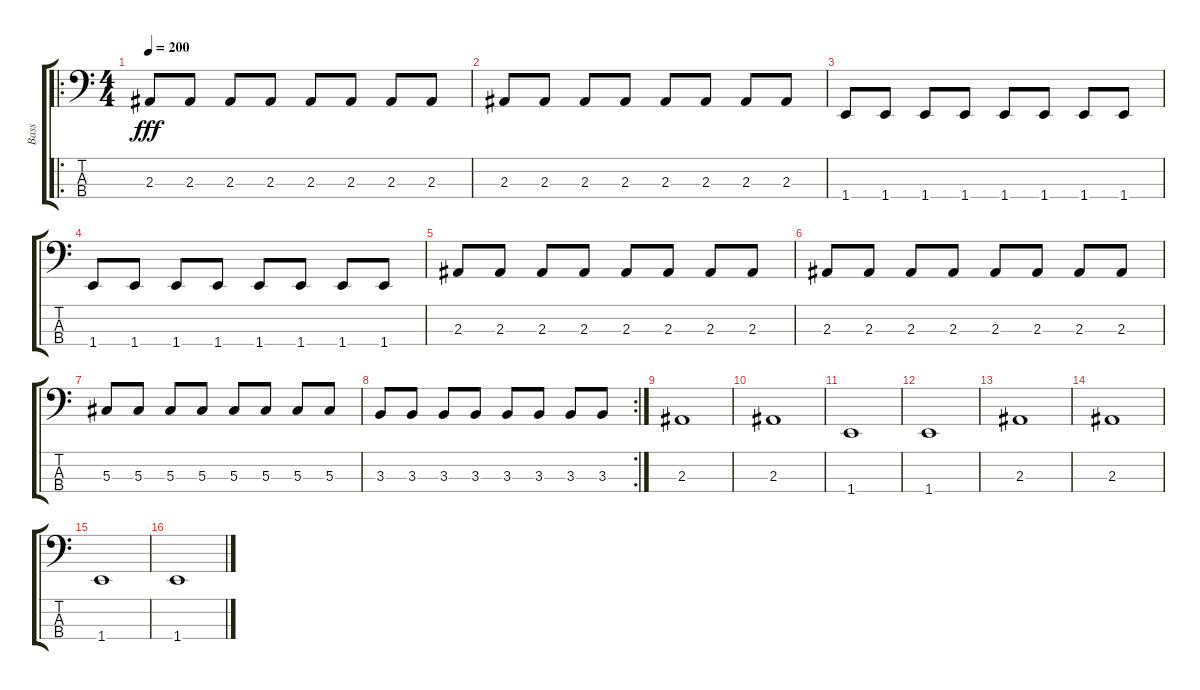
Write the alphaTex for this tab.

\track ("Bass" "Bass") {instrument electricbassfinger}
\staff {score tabs}
\tuning (Gb2 Db2 Ab1 Eb1) {hide}
\ro
\ts (4 4)
\tempo 200
\clef f4
\ks c
2.3.8{dy fff} 2.3.8 2.3.8 2.3.8 2.3.8 2.3.8 2.3.8 2.3.8 |
2.3.8 2.3.8 2.3.8 2.3.8 2.3.8 2.3.8 2.3.8 2.3.8 |
1.4.8 1.4.8 1.4.8 1.4.8 1.4.8 1.4.8 1.4.8 1.4.8 |
1.4.8 1.4.8 1.4.8 1.4.8 1.4.8 1.4.8 1.4.8 1.4.8 |
2.3.8 2.3.8 2.3.8 2.3.8 2.3.8 2.3.8 2.3.8 2.3.8 |
2.3.8 2.3.8 2.3.8 2.3.8 2.3.8 2.3.8 2.3.8 2.3.8 |
5.3.8 5.3.8 5.3.8 5.3.8 5.3.8 5.3.8 5.3.8 5.3.8 |
\rc 2
3.3.8 3.3.8 3.3.8 3.3.8 3.3.8 3.3.8 3.3.8 3.3.8 |
2.3.1 |
2.3.1 |
1.4.1 |
1.4.1 |
2.3.1 |
2.3.1 |
1.4.1 |
1.4.1
